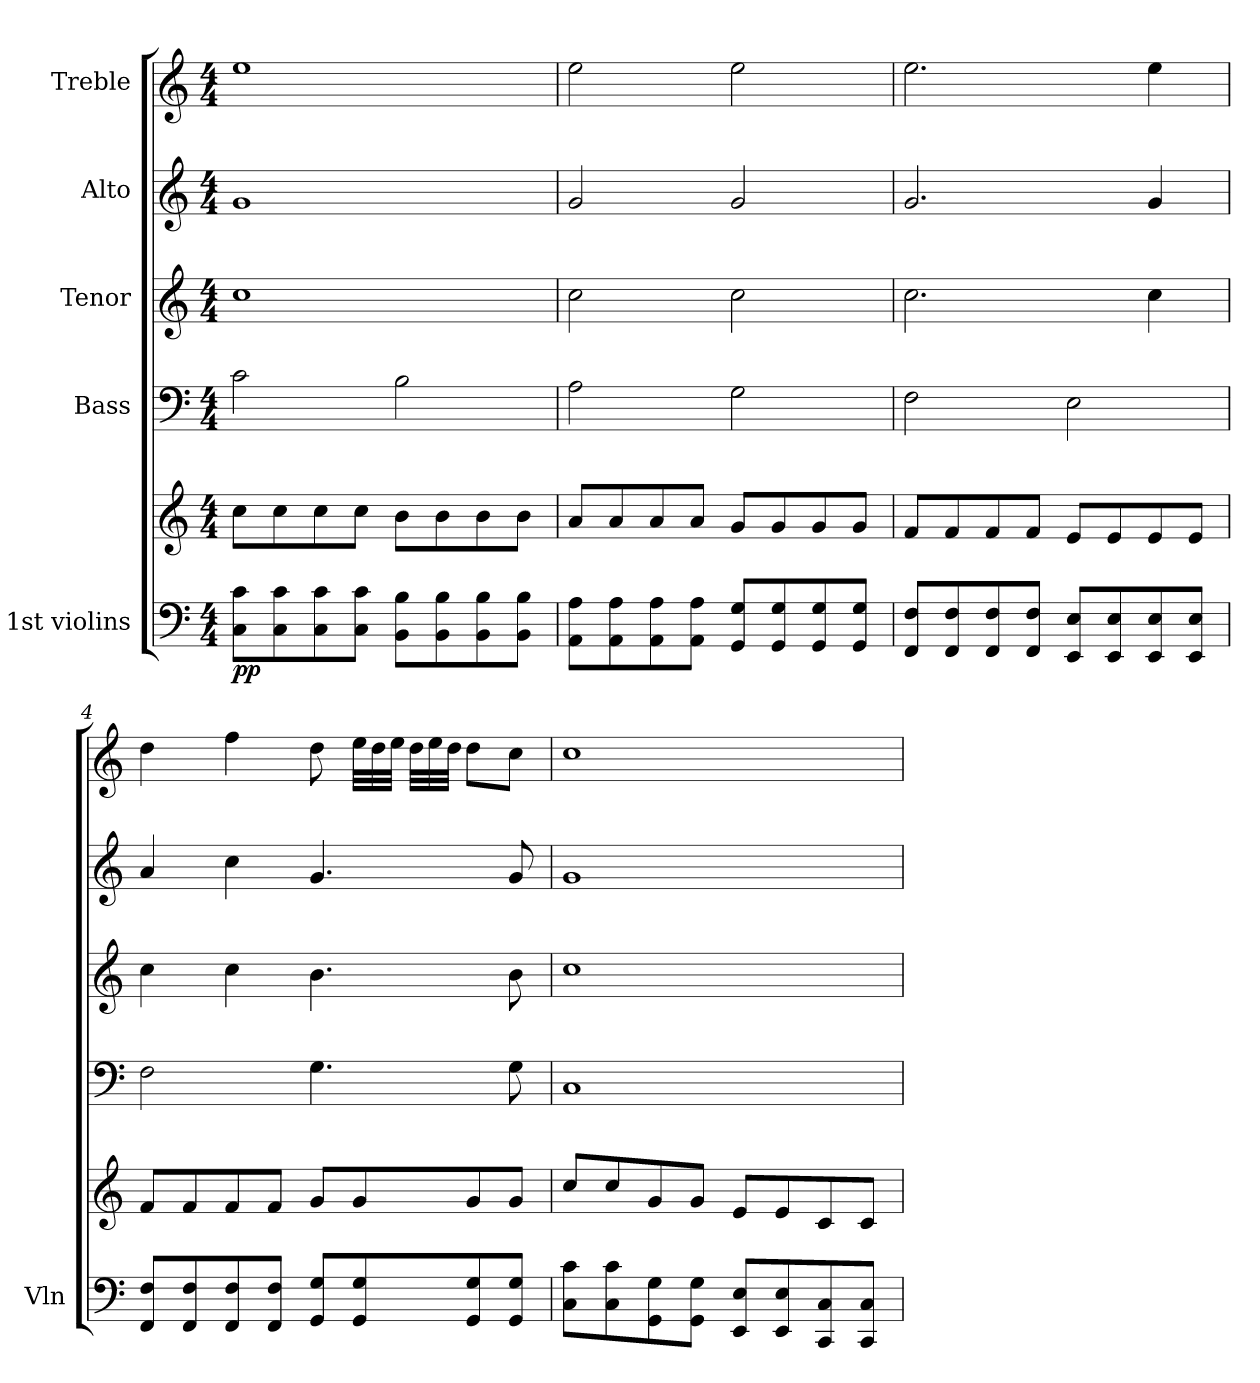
**kern	**kern	**dynam	**kern	**kern	**kern	**kern
*part5	*part5	*part5	*part4	*part3	*part2	*part1
*staff6	*staff5	*staff5/6	*staff4	*staff3	*staff2	*staff1
*I"1st violins	*	*	*I"Bass	*I"Tenor	*I"Alto	*I"Treble
*I'Vln	*	*	*	*	*	*
*clefF4	*clefG2	*	*clefF4	*clefG2	*clefG2	*clefG2
*	*	*	*	*ITrd7c12	*	*
*k[]	*k[]	*	*k[]	*k[]	*k[]	*k[]
*C:	*C:	*	*C:	*C:	*C:	*C:
*M4/4	*M4/4	*	*M4/4	*M4/4	*M4/4	*M4/4
=1	=1	=1	=1	=1	=1	=1
!	!	!LO:DY:b=2	!	!	!	!
!	!	!LO:DY:n=1:b	!	!	!	!
8C\ 8c\L	8cc\L	p p	2c\	1c	1g	1ee
8C\ 8c\	8cc\	.	.	.	.	.
8C\ 8c\	8cc\	.	.	.	.	.
8C\ 8c\J	8cc\J	.	.	.	.	.
8BB\ 8B\L	8b\L	.	2B\	.	.	.
8BB\ 8B\	8b\	.	.	.	.	.
8BB\ 8B\	8b\	.	.	.	.	.
8BB\ 8B\J	8b\J	.	.	.	.	.
=2	=2	=2	=2	=2	=2	=2
8AA\ 8A\L	8a/L	.	2A\	2c\	2g/	2ee\
8AA\ 8A\	8a/	.	.	.	.	.
8AA\ 8A\	8a/	.	.	.	.	.
8AA\ 8A\J	8a/J	.	.	.	.	.
8GG/ 8G/L	8g/L	.	2G\	2c\	2g/	2ee\
8GG/ 8G/	8g/	.	.	.	.	.
8GG/ 8G/	8g/	.	.	.	.	.
8GG/ 8G/J	8g/J	.	.	.	.	.
=3	=3	=3	=3	=3	=3	=3
8FF/ 8F/L	8f/L	.	2F\	2.c\	2.g/	2.ee\
8FF/ 8F/	8f/	.	.	.	.	.
8FF/ 8F/	8f/	.	.	.	.	.
8FF/ 8F/J	8f/J	.	.	.	.	.
8EE/ 8E/L	8e/L	.	2E\	.	.	.
8EE/ 8E/	8e/	.	.	.	.	.
8EE/ 8E/	8e/	.	.	4c\	4g/	4ee\
8EE/ 8E/J	8e/J	.	.	.	.	.
=4	=4	=4	=4	=4	=4	=4
8FF/ 8F/L	8f/L	.	2F\	4c\	4a/	4dd\
8FF/ 8F/	8f/	.	.	.	.	.
8FF/ 8F/	8f/	.	.	4c\	4cc\	4ff\
8FF/ 8F/J	8f/J	.	.	.	.	.
8GG/ 8G/L	8g/L	.	4.G\	4.B\	4.g/	8dd\
*	*	*	*	*	*	*Xtuplet
8GG/ 8G/	8g/	.	.	.	.	48ee\LLL
.	.	.	.	.	.	48dd\
.	.	.	.	.	.	48ee\JJJ
.	.	.	.	.	.	48dd\LLL
.	.	.	.	.	.	48ee\
.	.	.	.	.	.	48dd\JJJ
8GG/ 8G/	8g/	.	.	.	.	8dd\L
8GG/ 8G/J	8g/J	.	8G\	8B\	8g/	8cc\J
=5	=5	=5	=5	=5	=5	=5
8C\ 8c\L	8cc/L	.	1C	1c	1g	1cc
8C\ 8c\	8cc/	.	.	.	.	.
8GG\ 8G\	8g/	.	.	.	.	.
8GG\ 8G\J	8g/J	.	.	.	.	.
8EE/ 8E/L	8e/L	.	.	.	.	.
8EE/ 8E/	8e/	.	.	.	.	.
8CC/ 8C/	8c/	.	.	.	.	.
8CC/ 8C/J	8c/J	.	.	.	.	.
=	=	=	=	=	=	=
*-	*-	*-	*-	*-	*-	*-
